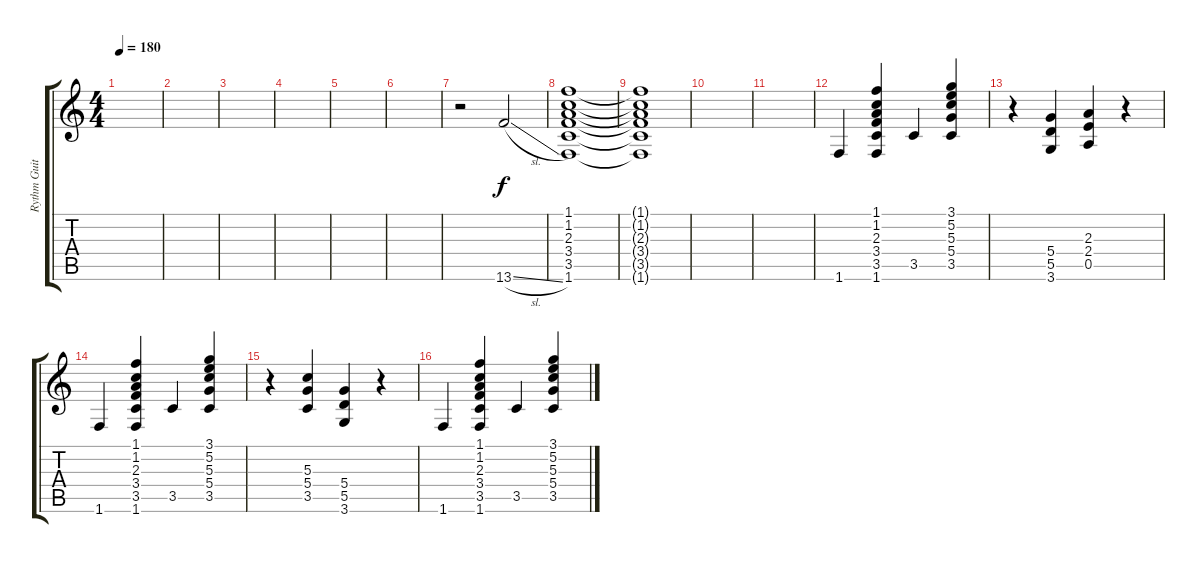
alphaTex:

\track ("Rythm Guitar II" "Rythm Guit") {instrument distortionguitar}
\staff {score tabs}
\tuning (E4 B3 G3 D3 A2 E2) {hide}
\ts (4 4)
\tempo 180
\clef g2
\ks c
|
|
|
|
|
|
r.2 13.6{sl}.2 |
(1.1 1.2 2.3 3.4 3.5 1.6).1{volume 16 instrument overdrivenguitar} |
(1.1{t} 1.2{t} 2.3{t} 3.4{t} 3.5{t} 1.6{t}).1 |
|
|
1.6.4 (1.1 1.2 2.3 3.4 3.5 1.6).4 3.5.4 (3.1 5.2 5.3 5.4 3.5).4 |
r.4 (5.4 5.5 3.6).4 (2.3 2.4 0.5).4 r.4 |
1.6.4{volume 13} (1.1 1.2 2.3 3.4 3.5 1.6).4 3.5.4 (3.1 5.2 5.3 5.4 3.5).4 |
r.4 (5.3 5.4 3.5).4 (5.4 5.5 3.6).4 r.4 |
1.6.4 (1.1 1.2 2.3 3.4 3.5 1.6).4 3.5.4 (3.1 5.2 5.3 5.4 3.5).4
